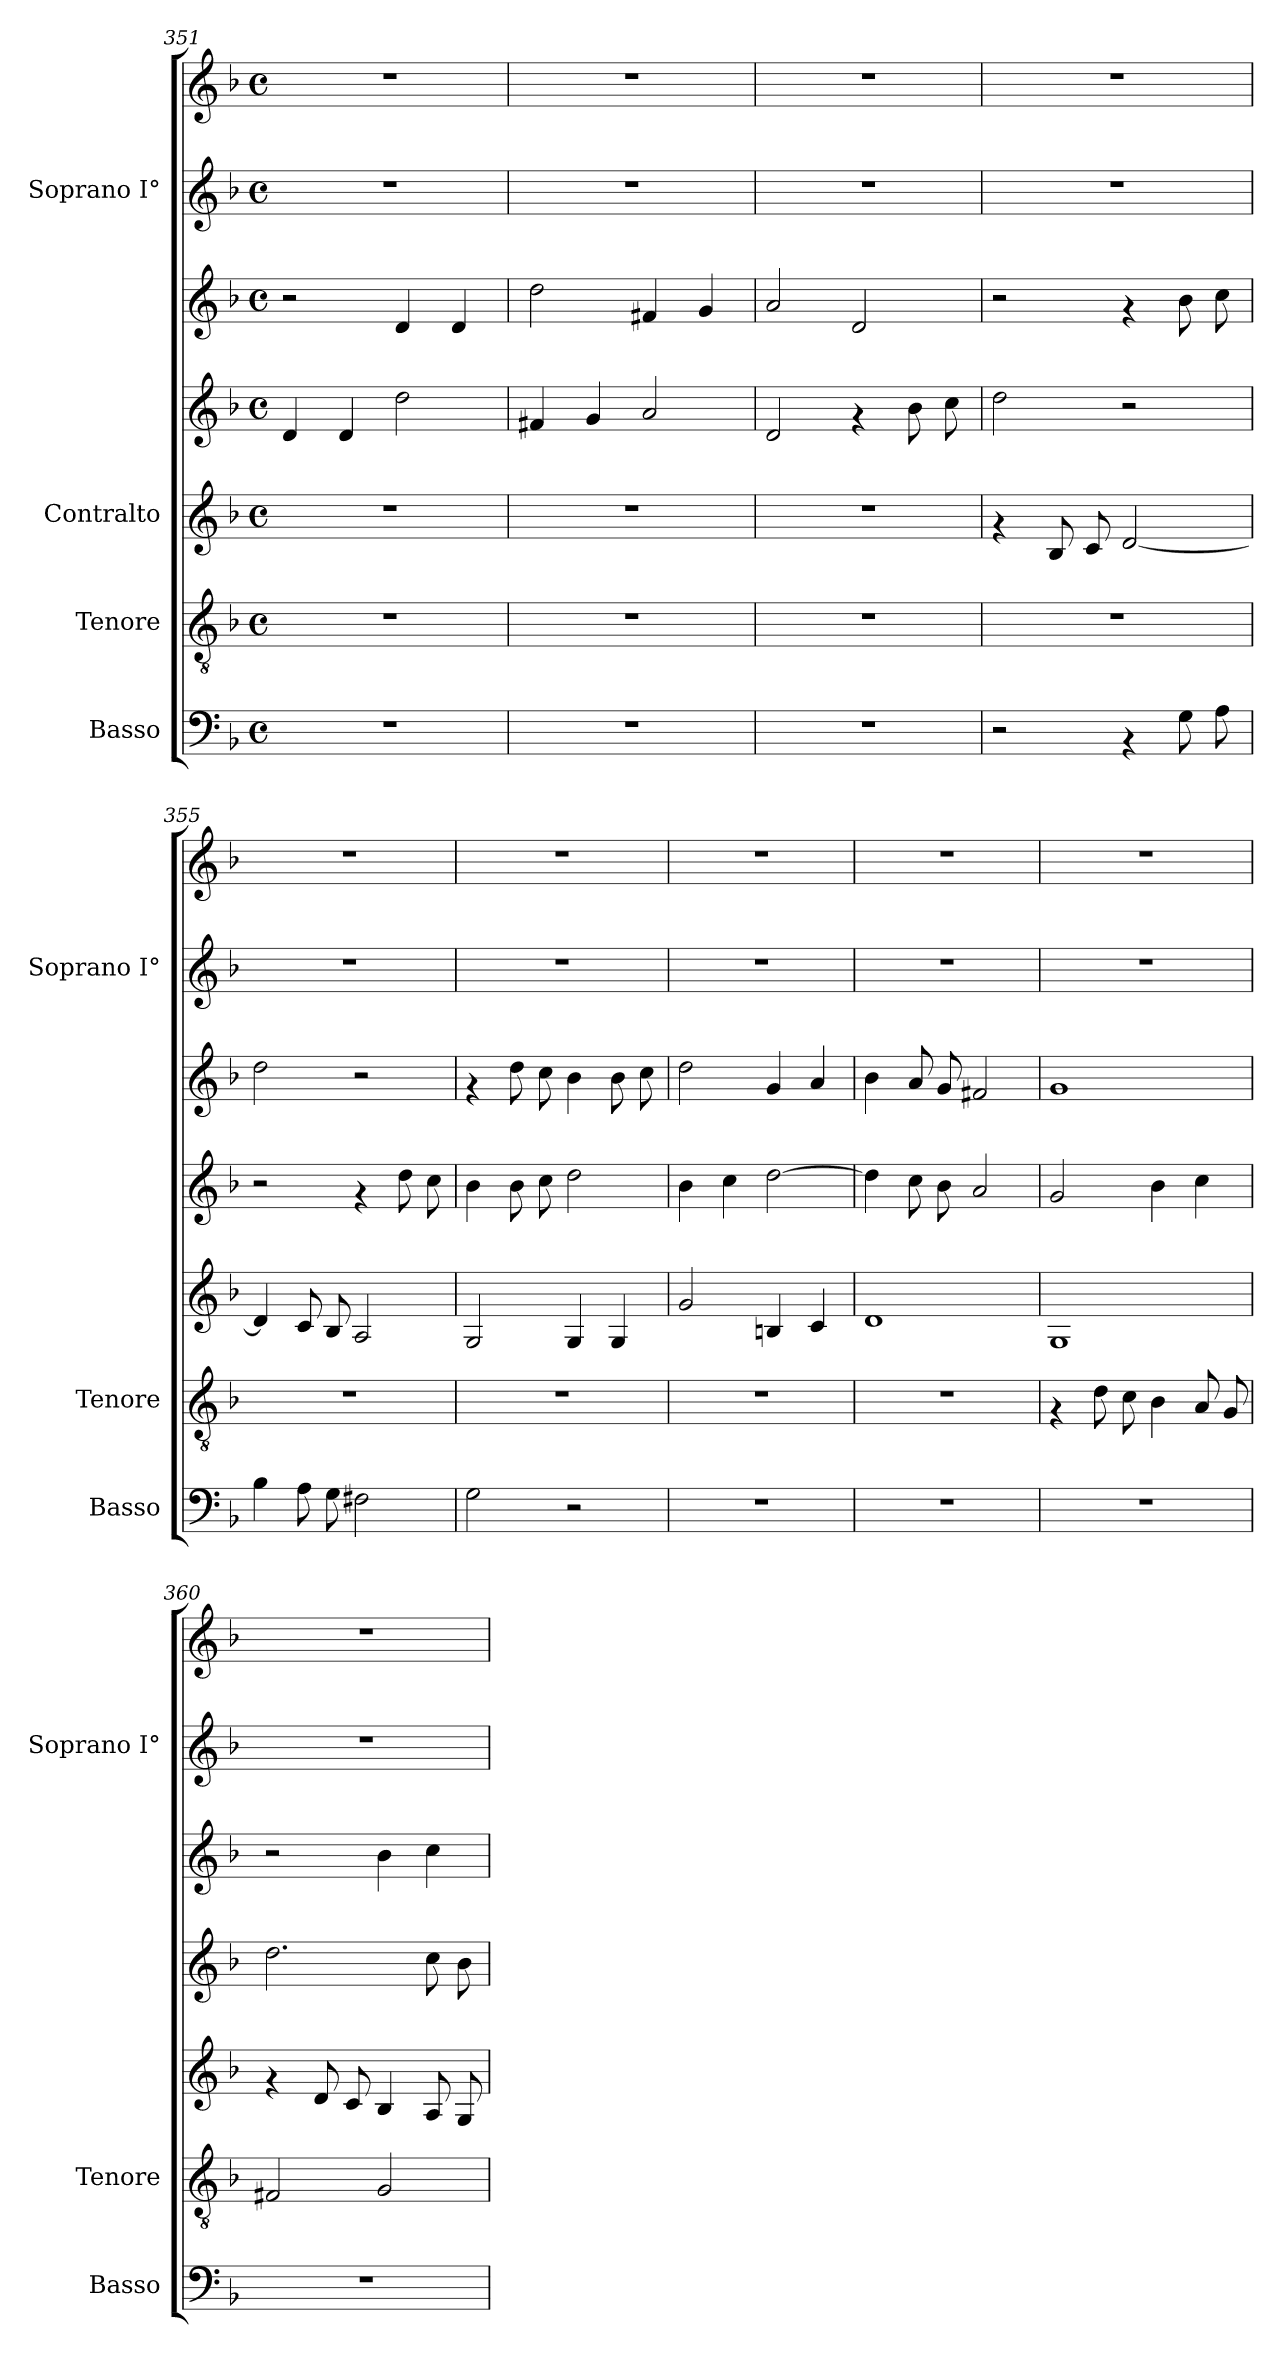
**kern	**kern	**kern	**kern	**kern	**kern	**kern
*part6	*part5	*part4	*part3	*part2	*part1	*part1
*staff7	*staff6	*staff5	*staff4	*staff3	*staff2	*staff1
*I"Basso	*I"Tenore	*I"Contralto	*	*	*I"Soprano I°	*
*I'Basso	*I'Tenore	*	*	*	*I'Soprano I°	*
!!LO:PB:g=z
*clefF4	*clefGv2	*clefG2	*clefG2	*clefG2	*clefG2	*clefG2
*k[b-]	*k[b-]	*k[b-]	*k[b-]	*k[b-]	*k[b-]	*k[b-]
*F:	*F:	*F:	*F:	*F:	*F:	*F:
*M4/4	*M4/4	*M4/4	*M4/4	*M4/4	*M4/4	*M4/4
*met(c)	*met(c)	*met(c)	*met(c)	*met(c)	*met(c)	*met(c)
=351	=351	=351	=351	=351	=351	=351
1r	1r	1r	4d/	2r	1r	1r
.	.	.	4d/	.	.	.
.	.	.	2dd\	4d/	.	.
.	.	.	.	4d/	.	.
=352	=352	=352	=352	=352	=352	=352
1r	1r	1r	4f#X/	2dd\	1r	1r
.	.	.	4g/	.	.	.
.	.	.	2a/	4f#X/	.	.
.	.	.	.	4g/	.	.
=353	=353	=353	=353	=353	=353	=353
1r	1r	1r	2d/	2a/	1r	1r
.	.	.	4rf	2d/	.	.
.	.	.	8b-\	.	.	.
.	.	.	8cc\	.	.	.
=354	=354	=354	=354	=354	=354	=354
2r	1r	4rf	2dd\	2r	1r	1r
.	.	8B-/	.	.	.	.
.	.	8c/	.	.	.	.
4rAA	.	[<2d/	2r	4rf	.	.
8G\	.	.	.	8b-\	.	.
8A\	.	.	.	8cc\	.	.
!!LO:LB:g=z
=355	=355	=355	=355	=355	=355	=355
4B-\	1r	4d/]	2r	2dd\	1r	1r
8A\	.	8c/	.	.	.	.
8G\	.	8B-/	.	.	.	.
2F#X\	.	2A/	4rf	2r	.	.
.	.	.	8dd\	.	.	.
.	.	.	8cc\	.	.	.
=356	=356	=356	=356	=356	=356	=356
2G\	1r	2G/	4b-\	4rf	1r	1r
.	.	.	8b-\	8dd\	.	.
.	.	.	8cc\	8cc\	.	.
2r	.	4G/	2dd\	4b-\	.	.
.	.	4G/	.	8b-\	.	.
.	.	.	.	8cc\	.	.
=357	=357	=357	=357	=357	=357	=357
1r	1r	2g/	4b-\	2dd\	1r	1r
.	.	.	4cc\	.	.	.
.	.	4Bn/	[>2dd\	4g/	.	.
.	.	4c/	.	4a/	.	.
=358	=358	=358	=358	=358	=358	=358
1r	1r	1d	4dd\]	4b-\	1r	1r
.	.	.	8cc\	8a/	.	.
.	.	.	8b-\	8g/	.	.
.	.	.	2a/	2f#X/	.	.
!!LO:PB:g=z
=359	=359	=359	=359	=359	=359	=359
1r	4rF	1G	2g/	1g	1r	1r
.	8d\	.	.	.	.	.
.	8c\	.	.	.	.	.
.	4B-\	.	4b-\	.	.	.
.	8A/	.	4cc\	.	.	.
.	8G/	.	.	.	.	.
=360	=360	=360	=360	=360	=360	=360
1r	2F#X/	4rf	2.dd\	2r	1r	1r
.	.	8d/	.	.	.	.
.	.	8c/	.	.	.	.
.	2G/	4B-/	.	4b-\	.	.
.	.	8A/	8cc\	4cc\	.	.
.	.	8G/	8b-\	.	.	.
=	=	=	=	=	=	=
*-	*-	*-	*-	*-	*-	*-
